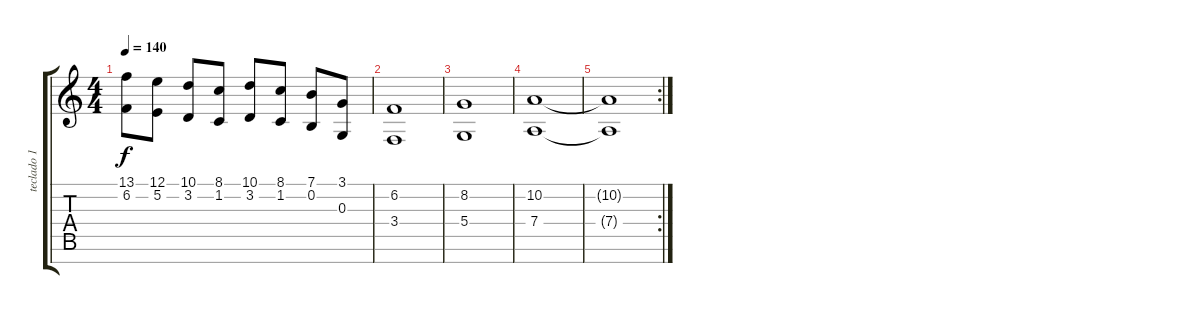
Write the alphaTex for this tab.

\track ("teclado 1" "teclado 1") {instrument choiraahs}
\staff {score tabs}
\tuning (E4 B3 G3 D3 A2 E2 B1) {hide}
\ts (4 4)
\tempo 140
\clef g2
\ks c
(13.1 6.2).8{dy f volume 10 instrument stringensemble1} (12.1 5.2).8 (10.1 3.2).8 (8.1 1.2).8 (10.1 3.2).8 (8.1 1.2).8 (7.1 0.2).8 (3.1 0.3).8 |
(6.2 3.4).1 |
(8.2 5.4).1 |
(10.2 7.4).1 |
\rc 2
(10.2{t} 7.4{t}).1
